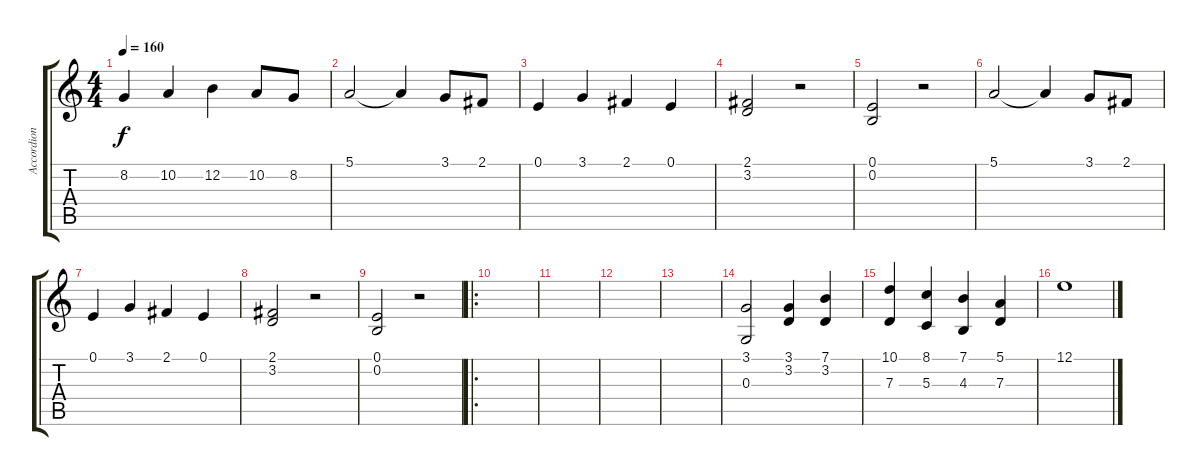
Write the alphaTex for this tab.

\track ("Accordion" "Accordion") {instrument accordion}
\staff {score tabs}
\tuning (E4 B3 G3 D3 A2 E2) {hide}
\ts (4 4)
\tempo 160
\clef g2
\ks c
8.2.4{dy f} 10.2.4 12.2.4 10.2.8 8.2.8 |
5.1.2 5.1{t}.4 3.1.8 2.1.8 |
0.1.4 3.1.4 2.1.4 0.1.4 |
(2.1 3.2).2 r.2 |
(0.1 0.2).2 r.2 |
5.1.2 5.1{t}.4 3.1.8 2.1.8 |
0.1.4 3.1.4 2.1.4 0.1.4 |
(2.1 3.2).2 r.2 |
(0.1 0.2).2 r.2 |
\ro
|
|
|
|
(3.1 0.3).2 (3.1 3.2).4 (7.1 3.2).4 |
(10.1 7.3).4 (8.1 5.3).4 (7.1 4.3).4 (5.1 7.3).4 |
12.1.1
